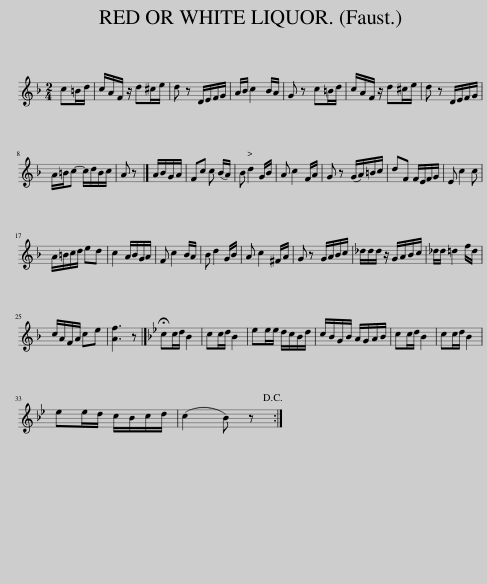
X:1
L:1/8
M:2/4
I:linebreak $
K:F
V:1 treble
V:1
 c=B/d/ | c/A/F/ z/ d^c/e/ | d z D/E/F/G/ | A/B/ c2 B/A/ | G z c=B/d/ | %5
 c/A/F/ z/ d^c/e/ | d z D/E/F/G/ |$ A/=B/c- c/d/B/c/ | A z |] A/B/G/A/ | %10
 Fc c (B/A/) | B d2 G/B/ | A c2 F/A/ | G z (G/A/)=B/c/ | dF F/E/F/G/ | %15
 E c2 c |$ A/=B/c/d/ ed | c2 A/B/G/A/ | F c2 B/A/ | B d2 G/B/ | %20
 A c2 ^F/A/ | G z G/A/B/c/ | _d/d/d/ z/ G/A/B/c/ | _d/d/ =d2 f/d/ |$ c/A/F/A/ ce | %25
 [Af]3 z |][K:Bb] !fermata!cc/d/ B2 | cc/d/ B2 | ee/e/ d/c/B/d/ | c/B/G/B/ A/G/A/B/ | %30
 cc/d/ B2 | cc/d/ B2 |$ ee/d/ c/B/c/d/ | (c2 B) z!D.C.! :| %34
